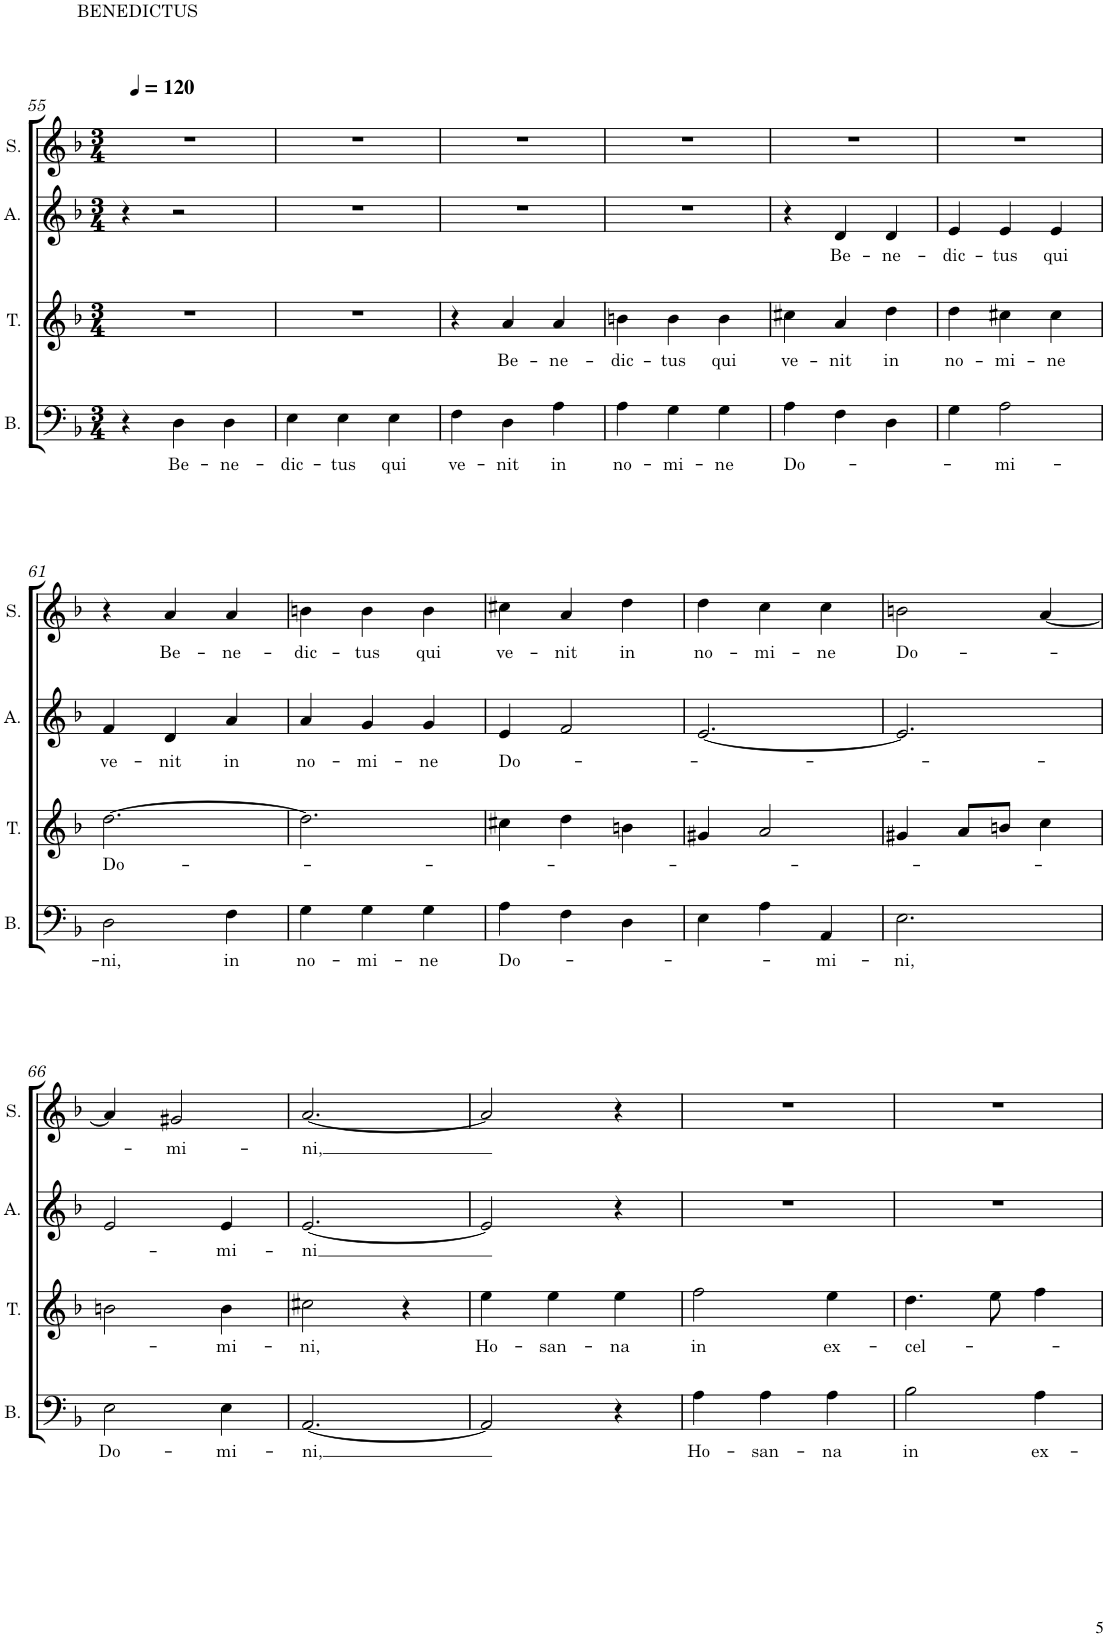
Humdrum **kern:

**kern	**text	**kern	**text	**kern	**text	**kern	**text
*part4	*part4	*part3	*part3	*part2	*part2	*part1	*part1
*staff4	*staff4	*staff3	*staff3	*staff2	*staff2	*staff1	*staff1
*I"Basse	*	*I"Ténor	*	*I"Alto	*	*I"Soprano	*
*I'B.	*	*I'T.	*	*I'A.	*	*I'S.	*
!!LO:PB:g=z
*clefF4	*	*clefG2	*	*clefG2	*	*clefG2	*
*k[b-]	*	*k[b-]	*	*k[b-]	*	*k[b-]	*
*M3/4	*	*M3/4	*	*M3/4	*	*M3/4	*
*MM120	*	*MM120	*	*MM120	*	*MM120	*
=55	=55	=55	=55	=55	=55	=55	=55
!	!	!	!	!	!	!LO:TX:a:t=BENEDICTUS	!
4r	.	2.r	.	4r	.	2.r	.
!	!LO:LY:b	!	!	!	!	!	!
4D\	Be-	.	.	2r	.	.	.
!	!LO:LY:b	!	!	!	!	!	!
4D\	-ne-	.	.	.	.	.	.
=56	=56	=56	=56	=56	=56	=56	=56
!	!LO:LY:b	!	!	!	!	!	!
4E\	-dic-	2.r	.	2.r	.	2.r	.
!	!LO:LY:b	!	!	!	!	!	!
4E\	-tus	.	.	.	.	.	.
!	!LO:LY:b	!	!	!	!	!	!
4E\	qui	.	.	.	.	.	.
=57	=57	=57	=57	=57	=57	=57	=57
!	!LO:LY:b	!	!	!	!	!	!
4F\	ve-	4r	.	2.r	.	2.r	.
!	!LO:LY:b	!	!LO:LY:b	!	!	!	!
4D\	-nit	4a/	Be-	.	.	.	.
!	!LO:LY:b	!	!LO:LY:b	!	!	!	!
4A\	in	4a/	-ne-	.	.	.	.
=58	=58	=58	=58	=58	=58	=58	=58
!	!LO:LY:b	!	!LO:LY:b	!	!	!	!
4A\	no-	4bn\	-dic-	2.r	.	2.r	.
!	!LO:LY:b	!	!LO:LY:b	!	!	!	!
4G\	-mi-	4b\	-tus	.	.	.	.
!	!LO:LY:b	!	!LO:LY:b	!	!	!	!
4G\	-ne	4b\	qui	.	.	.	.
=59	=59	=59	=59	=59	=59	=59	=59
!	!LO:LY:b	!	!LO:LY:b	!	!	!	!
4A\	Do-	4cc#X\	ve-	4r	.	2.r	.
!	!	!	!LO:LY:b	!	!LO:LY:b	!	!
4F\	.	4a/	-nit	4d/	Be-	.	.
!	!	!	!LO:LY:b	!	!LO:LY:b	!	!
4D\	.	4dd\	in	4d/	-ne-	.	.
=60	=60	=60	=60	=60	=60	=60	=60
!	!	!	!LO:LY:b	!	!LO:LY:b	!	!
4G\	.	4dd\	no-	4e/	-dic-	2.r	.
!	!LO:LY:b	!	!LO:LY:b	!	!LO:LY:b	!	!
2A\	-mi-	4cc#X\	-mi-	4e/	-tus	.	.
!	!	!	!LO:LY:b	!	!LO:LY:b	!	!
.	.	4cc#\	-ne	4e/	qui	.	.
!!LO:LB:g=z
=61	=61	=61	=61	=61	=61	=61	=61
!	!LO:LY:b	!	!LO:LY:b	!	!LO:LY:b	!	!
2D\	-ni,	[2.dd\	Do-	4f/	ve-	4r	.
!	!	!	!	!	!LO:LY:b	!	!LO:LY:b
.	.	.	.	4d/	-nit	4a/	Be-
!	!LO:LY:b	!	!	!	!LO:LY:b	!	!LO:LY:b
4F\	in	.	.	4a/	in	4a/	-ne-
=62	=62	=62	=62	=62	=62	=62	=62
!	!LO:LY:b	!	!	!	!LO:LY:b	!	!LO:LY:b
4G\	no-	2.dd\]	.	4a/	no-	4bn\	-dic-
!	!LO:LY:b	!	!	!	!LO:LY:b	!	!LO:LY:b
4G\	-mi-	.	.	4g/	-mi-	4b\	-tus
!	!LO:LY:b	!	!	!	!LO:LY:b	!	!LO:LY:b
4G\	-ne	.	.	4g/	-ne	4b\	qui
=63	=63	=63	=63	=63	=63	=63	=63
!	!LO:LY:b	!	!	!	!LO:LY:b	!	!LO:LY:b
4A\	Do-	4cc#X\	.	4e/	Do-	4cc#X\	ve-
!	!	!	!	!	!	!	!LO:LY:b
4F\	.	4dd\	.	2f/	.	4a/	-nit
!	!	!	!	!	!	!	!LO:LY:b
4D\	.	4bn\	.	.	.	4dd\	in
=64	=64	=64	=64	=64	=64	=64	=64
!	!	!	!	!	!	!	!LO:LY:b
4E\	.	4g#X/	.	[2.e/	.	4dd\	no-
!	!	!	!	!	!	!	!LO:LY:b
4A\	.	2a/	.	.	.	4cc\	-mi-
!	!LO:LY:b	!	!	!	!	!	!LO:LY:b
4AA/	-mi-	.	.	.	.	4cc\	-ne
=65	=65	=65	=65	=65	=65	=65	=65
!	!LO:LY:b	!	!	!	!	!	!LO:LY:b
2.E\	-ni,	4g#X/	.	2.e/]	.	2bn\	Do-
.	.	8a/L	.	.	.	.	.
.	.	8bn/J	.	.	.	.	.
.	.	4cc\	.	.	.	[4a/	.
!!LO:LB:g=z
=66	=66	=66	=66	=66	=66	=66	=66
!	!LO:LY:b	!	!	!	!	!	!
2E\	Do-	2bn\	.	2e/	.	4a/]	.
!	!	!	!	!	!	!	!LO:LY:b
.	.	.	.	.	.	2g#X/	-mi-
!	!LO:LY:b	!	!LO:LY:b	!	!LO:LY:b	!	!
4E\	-mi-	4b\	-mi-	4e/	-mi-	.	.
=67	=67	=67	=67	=67	=67	=67	=67
!	!LO:LY:b	!	!LO:LY:b	!	!LO:LY:b	!	!LO:LY:b
[2.AA/	-ni,	2cc#X\	-ni,	[2.e/	-ni	[2.a/	-ni,
.	.	4r	.	.	.	.	.
=68	=68	=68	=68	=68	=68	=68	=68
!	!	!	!LO:LY:b	!	!	!	!
2AA/]	.	4ee\	Ho-	2e/]	.	2a/]	.
!	!	!	!LO:LY:b	!	!	!	!
.	.	4ee\	-san-	.	.	.	.
!	!	!	!LO:LY:b	!	!	!	!
4r	.	4ee\	-na	4r	.	4r	.
=69	=69	=69	=69	=69	=69	=69	=69
!	!LO:LY:b	!	!LO:LY:b	!	!	!	!
4A\	Ho-	2ff\	in	2.r	.	2.r	.
!	!LO:LY:b	!	!	!	!	!	!
4A\	-san-	.	.	.	.	.	.
!	!LO:LY:b	!	!LO:LY:b	!	!	!	!
4A\	-na	4ee\	ex-	.	.	.	.
=70	=70	=70	=70	=70	=70	=70	=70
!	!LO:LY:b	!	!LO:LY:b	!	!	!	!
2B-\	in	4.dd\	-cel-	2.r	.	2.r	.
.	.	8ee\	.	.	.	.	.
!	!LO:LY:b	!	!	!	!	!	!
4A\	ex-	4ff\	.	.	.	.	.
=	=	=	=	=	=	=	=
*-	*-	*-	*-	*-	*-	*-	*-
